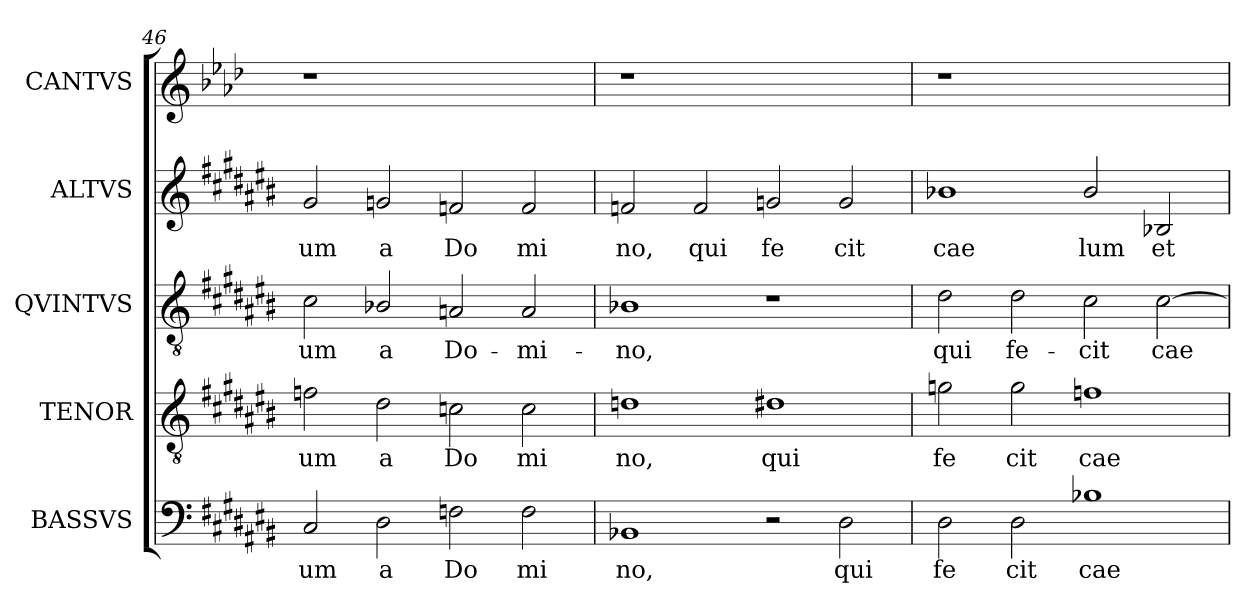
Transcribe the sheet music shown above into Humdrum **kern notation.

**kern	**text	**kern	**text	**kern	**text	**kern	**text	**kern
*part5	*part5	*part4	*part4	*part3	*part3	*part2	*part2	*part1
*staff5	*staff5	*staff4	*staff4	*staff3	*staff3	*staff2	*staff2	*staff1
*I"BASSVS	*	*I"TENOR	*	*I"QVINTVS	*	*I"ALTVS	*	*I"CANTVS
*clefF4	*	*clefGv2	*	*clefGv2	*	*clefG2	*	*clefG2
*ITrd-3c-5	*	*ITrd-3c-5	*	*ITrd-3c-5	*	*ITrd-3c-5	*	*
*k[f#c#g#d#a#e#b#]	*	*k[f#c#g#d#a#e#b#]	*	*k[f#c#g#d#a#e#b#]	*	*k[f#c#g#d#a#e#b#]	*	*k[b-e-a-d-]
*C#:	*	*C#:	*	*C#:	*	*C#:	*	*A-:
=46	=46	=46	=46	=46	=46	=46	=46	=46
!	!LO:LY:b:cj	!	!LO:LY:b:cj	!	!LO:LY:b:cj	!	!LO:LY:b:cj	!
2F#/	um	2b-\	um	2f#\	-um	2cc#/	um	1r
!	!LO:LY:b:cj	!	!LO:LY:b:cj	!	!LO:LY:b:cj	!	!LO:LY:b:cj	!
2G#\	a	2g#\	a	2e-/	a	2cc/	a	.
!	!LO:LY:b:cj	!	!LO:LY:b:cj	!	!LO:LY:b:cj	!	!LO:LY:b:cj	!
2B-\	Do	2f\	Do	2dn/	Do-	2b-/	Do	1ryy
!	!LO:LY:b:cj	!	!LO:LY:b:cj	!	!LO:LY:b:cj	!	!LO:LY:b:cj	!
2B-\	mi	2f\	mi	2d/	-mi-	2b-/	mi	.
=47	=47	=47	=47	=47	=47	=47	=47	=47
!	!LO:LY:b:cj	!	!LO:LY:b:cj	!	!LO:LY:b:cj	!	!LO:LY:b:cj	!
1E-	no,	1gn	no,	1e-	-no,	2b-/	no,	1r
!	!	!	!	!	!	!	!LO:LY:b:cj	!
.	.	.	.	.	.	2b-/	qui	.
!	!	!	!LO:LY:b:cj	!	!	!	!LO:LY:b:cj	!
2r	.	1g#	qui	1r	.	2cc/	fe	1ryy
!	!LO:LY:b:cj	!	!	!	!	!	!LO:LY:b:cj	!
2G#\	qui	.	.	.	.	2cc/	cit	.
=48	=48	=48	=48	=48	=48	=48	=48	=48
!	!LO:LY:b:cj	!	!LO:LY:b:cj	!	!LO:LY:b:cj	!	!LO:LY:b:cj	!
2G#\	fe	2cc\	fe	2g#\	qui	1ee-	cae	1r
!	!LO:LY:b:cj	!	!LO:LY:b:cj	!	!LO:LY:b:cj	!	!	!
2G#\	cit	2cc\	cit	2g#\	fe-	.	.	.
!	!LO:LY:b:cj	!	!LO:LY:b:cj	!	!LO:LY:b:cj	!	!LO:LY:b:cj	!
1e-	cae	1b-	cae	2f#\	-cit	2ee-/	lum	1ryy
!	!	!	!	!	!LO:LY:b:cj	!	!LO:LY:b:cj	!
.	.	.	.	[<2f#\	cae-	2e-/	et	.
=	=	=	=	=	=	=	=	=
*-	*-	*-	*-	*-	*-	*-	*-	*-
